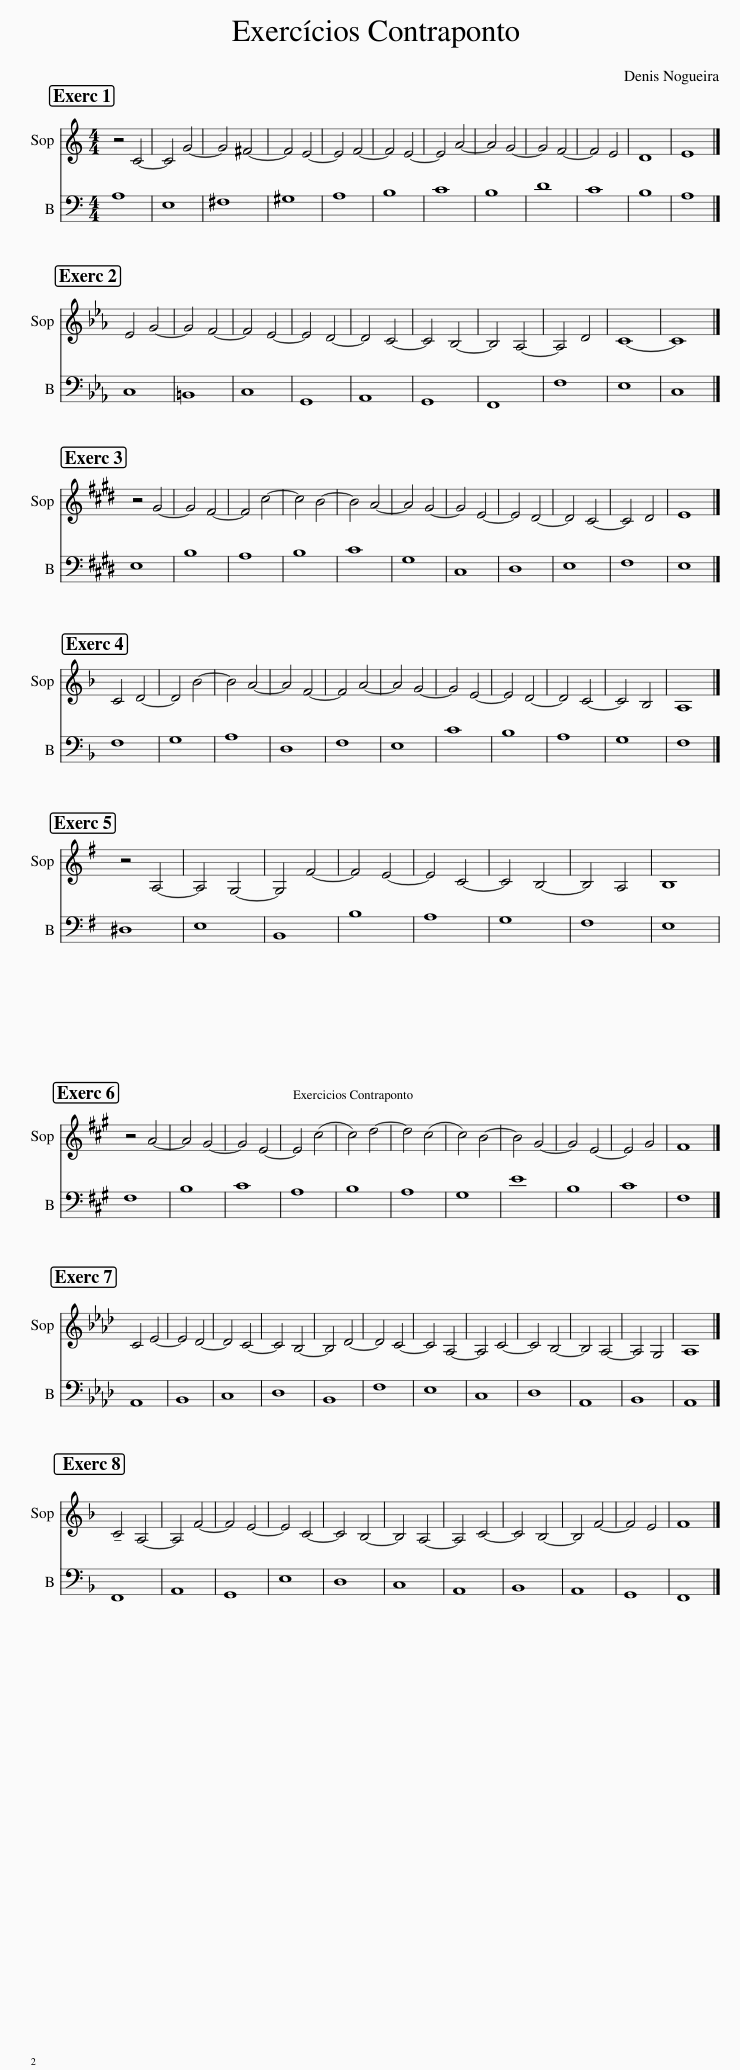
X:1
%%score 1 2
L:1/8
M:4/4
I:linebreak $
K:C
V:1 treble
V:2 bass
V:1
 z4 C4- | C4 G4- | G4 ^F4- | F4 E4- | E4 F4- | %5
 F4 E4- | E4 A4- | A4 G4- | G4 F4- | F4 E4 | %10
 D8 | E8 |]$[K:Eb] E4 G4- | G4 F4- | F4 E4- | %15
 E4 D4- | D4 C4- | C4 B,4- | B,4 A,4- | A,4 D4 | %20
 C8- | C8 |]$[K:E] z4 G4- | G4 F4- | F4 c4- | %25
 c4 B4- | B4 A4- | A4 G4- | G4 E4- | E4 D4- | %30
 D4 C4- | C4 D4 | E8 |]$[K:F] C4 D4- | D4 B4- | %35
 B4 A4- | A4 F4- | F4 A4- | A4 G4- | G4 E4- | %40
 E4 D4- | D4 C4- | C4 B,4 | A,8 |]$[K:G] z4 A,4- | %45
 A,4 G,4- | G,4 F4- | F4 E4- | E4 C4- | C4 B,4- | %50
 B,4 A,4 | B,8 |$[K:A] z4 A4- | A4 G4- | G4 E4- | %55
 E4 (c4 | c4) d4- | d4 (c4 | c4) B4- | B4 G4- | %60
 G4 E4- | E4 G4 | F8 |]$[K:Ab] C4 E4- | E4 D4- | %65
 D4 C4- | C4 B,4- | B,4 D4- | D4 C4- | C4 A,4- | %70
 A,4 C4- | C4 B,4- | B,4 A,4- | A,4 G,4 | A,8 |]$ %75
[K:F] !tenuto!C4 A,4- | A,4 F4- | F4 E4- | E4 C4- | C4 B,4- | %80
 B,4 A,4- | A,4 C4- | C4 B,4- | B,4 F4- | F4 E4 | %85
 F8 |] %86
V:2
 A,8 | E,8 | ^F,8 | ^G,8 | A,8 | %5
 B,8 | C8 | B,8 | D8 | C8 | %10
 B,8 | A,8 |]$[K:Eb] C,8 | =B,,8 | C,8 | %15
 G,,8 | A,,8 | G,,8 | F,,8 | F,8 | %20
 E,8 | C,8 |]$[K:E] E,8 | B,8 | A,8 | %25
 B,8 | C8 | G,8 | C,8 | D,8 | %30
 E,8 | F,8 | E,8 |]$[K:F] F,8 | G,8 | %35
 A,8 | D,8 | F,8 | E,8 | C8 | %40
 B,8 | A,8 | G,8 | F,8 |]$[K:G] ^D,8 | %45
 E,8 | B,,8 | B,8 | A,8 | G,8 | %50
 F,8 | E,8 |$[K:A] F,8 | B,8 | C8 | %55
 A,8 | B,8 | A,8 | G,8 | E8 | %60
 B,8 | C8 | F,8 |]$[K:Ab] A,,8 | B,,8 | %65
 C,8 | D,8 | B,,8 | F,8 | E,8 | %70
 C,8 | D,8 | A,,8 | B,,8 | A,,8 |]$ %75
[K:F] F,,8 | A,,8 | G,,8 | E,8 | D,8 | %80
 C,8 | A,,8 | B,,8 | A,,8 | G,,8 | %85
 F,,8 |] %86
